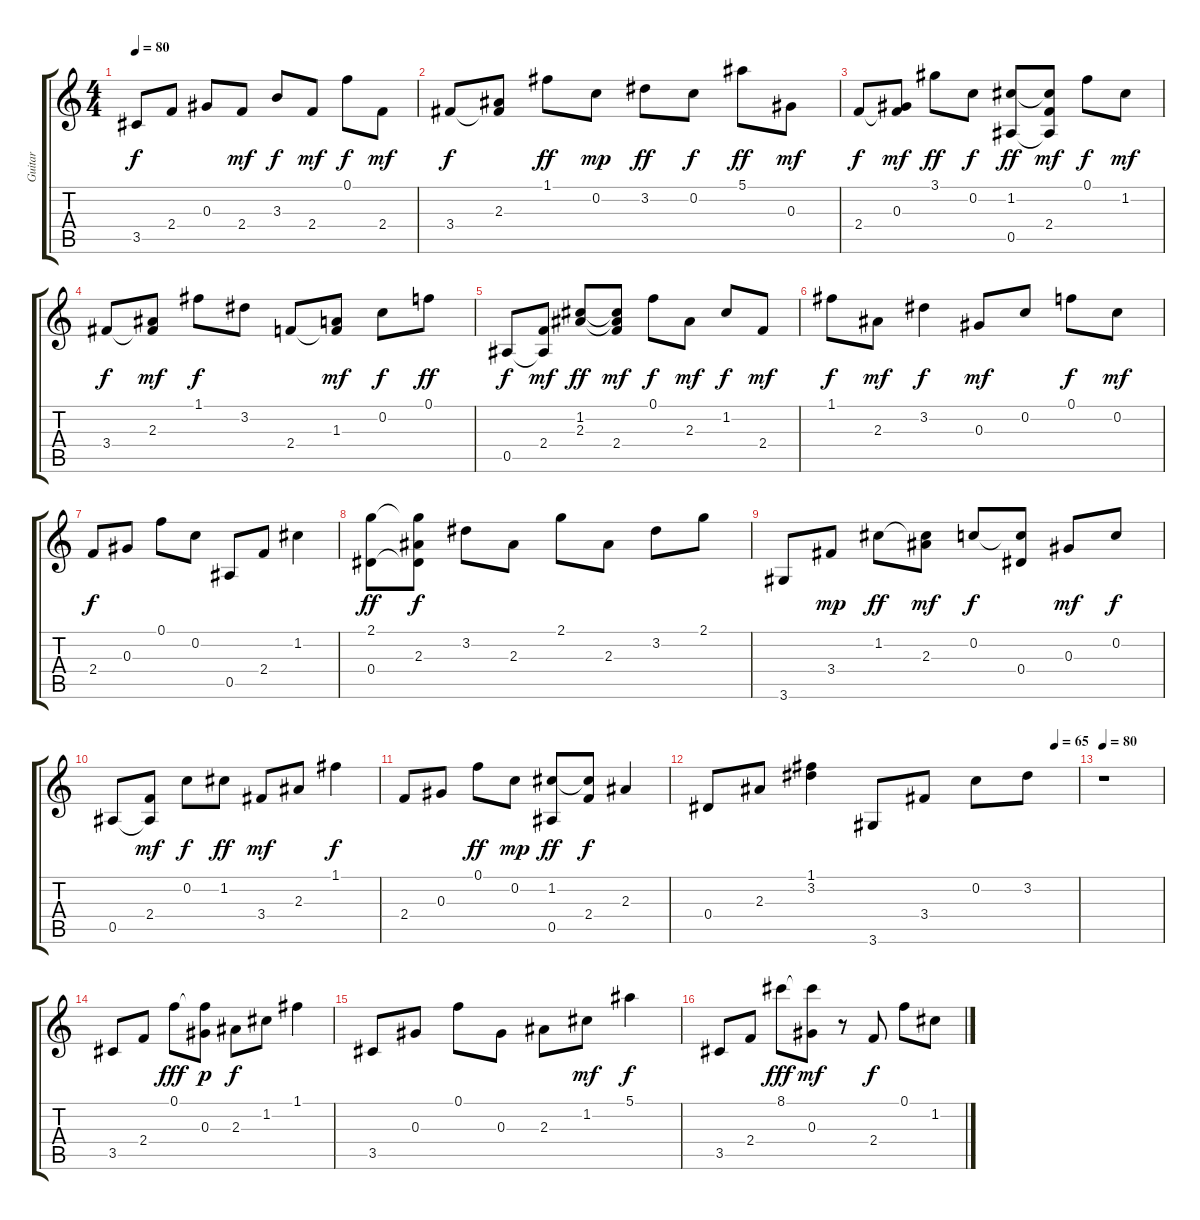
\track ("Guitar" "Guitar") {instrument acousticguitarnylon}
\staff {score tabs}
\tuning (F4 C4 Ab3 Eb3 Bb2 F2) {hide}
\ts (4 4)
\tempo 80
\clef g2
\ks c
3.5.8{dy f} 2.4.8 0.3.8 2.4.8{dy mf} 3.3.8{dy f} 2.4.8{dy mf} 0.1.8{dy f} 2.4.8{dy mf} |
3.4.8{dy f} (2.3 3.4{t}).8 1.1.8{dy ff} 0.2.8{dy mp} 3.2.8{dy ff} 0.2.8{dy f} 5.1.8{dy ff} 0.3.8{dy mf} |
2.4.8{dy f} (0.3 2.4{t}).8{dy mf} 3.1.8{dy ff} 0.2.8{dy f} (1.2 0.5).8{dy ff} (1.2{t} 2.4 0.5{t}).8{dy mf} 0.1.8{dy f} 1.2.8{dy mf} |
3.4.8{dy f} (2.3 3.4{t}).8{dy mf} 1.1.8{dy f} 3.2.8 2.4.8 (1.3 2.4{t}).8{dy mf} 0.2.8{dy f} 0.1.8{dy ff} |
0.5.8{dy f} (2.4 0.5{t}).8{dy mf} (1.2 2.3).8{dy ff} (1.2{t} 2.3{t} 2.4).8{dy mf} 0.1.8{dy f} 2.3.8{dy mf} 1.2.8{dy f} 2.4.8{dy mf} |
1.1.8{dy f} 2.3.8{dy mf} 3.2.4{dy f} 0.3.8{dy mf} 0.2.8 0.1.8{dy f} 0.2.8{dy mf} |
2.4.8{dy f} 0.3.8 0.1.8 0.2.8 0.5.8 2.4.8 1.2.4 |
(2.1 0.4).8{dy ff} (2.1{t} 2.3 0.4{t}).8{dy f} 3.2.8 2.3.8 2.1.8 2.3.8 3.2.8 2.1.8 |
3.6.8 3.4.8{dy mp} 1.2.8{dy ff} (1.2{t} 2.3).8{dy mf} 0.2.8{dy f} (0.2{t} 0.4).8 0.3.8{dy mf} 0.2.8{dy f} |
0.5.8 (2.4 0.5{t}).8{dy mf} 0.2.8{dy f} 1.2.8{dy ff} 3.4.8{dy mf} 2.3.8 1.1.4{dy f} |
2.4.8 0.3.8 0.1.8{dy ff} 0.2.8{dy mp} (1.2 0.5).8{dy ff} (1.2{t} 2.4).8{dy f} 2.3.4 |
\tempo (65 0.9375)
0.4.8 2.3.8 (1.1 3.2).4 3.6.8 3.4.8 0.2.8 3.2.8 |
\tempo 80
r.1 |
3.5.8{volume 15} 2.4.8 0.1.8{dy fff} (0.1{t} 0.3).8{dy p} 2.3.8{dy f} 1.2.8 1.1.4 |
3.5.8 0.3.8 0.1.8 0.3.8 2.3.8 1.2.8{dy mf} 5.1.4{dy f} |
3.5.8 2.4.8 8.1.8{dy fff} (8.1{t} 0.3).8{dy mf} r.8 2.4.8{dy f} 0.1.8 1.2.8
